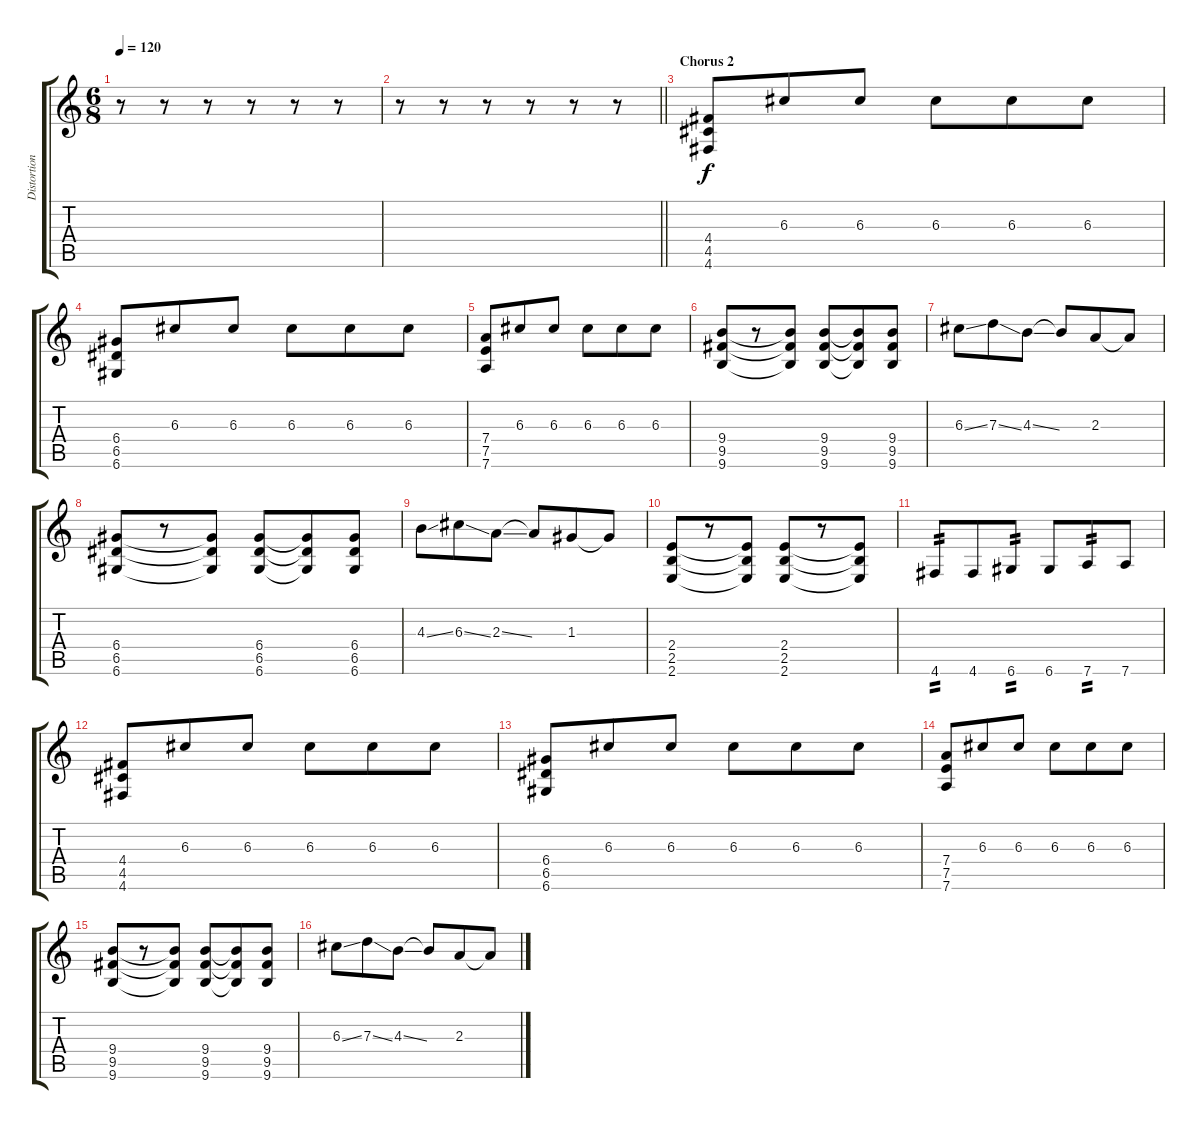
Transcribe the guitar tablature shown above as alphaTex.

\track ("Distortion" "Distortion") {instrument distortionguitar}
\staff {score tabs}
\tuning (E4 B3 G3 D3 A2 D2) {hide}
\ts (6 8)
\tempo 120
\clef g2
\ks c
r.8{dy f} r.8 r.8 r.8 r.8 r.8 |
\barLineRight lightlight
r.8 r.8 r.8 r.8 r.8 r.8 |
\section ("" "Chorus 2")
(4.4 4.5 4.6).8 6.3.8 6.3.8 6.3.8 6.3.8 6.3.8 |
(6.4 6.5 6.6).8 6.3.8 6.3.8 6.3.8 6.3.8 6.3.8 |
(7.4 7.5 7.6).8 6.3.8 6.3.8 6.3.8 6.3.8 6.3.8 |
(9.4 9.5 9.6).8 r.8 (9.4{t} 9.5{t} 9.6{t}).8 (9.4 9.5 9.6).8 (9.4{t} 9.5{t} 9.6{t}).8 (9.4 9.5 9.6).8 |
6.3{ss}.8 7.3{ss}.8 4.3{ss}.8 4.3{t}.8 2.3.8 2.3{t}.8 |
(6.4 6.5 6.6).8 r.8 (6.4{t} 6.5{t} 6.6{t}).8 (6.4 6.5 6.6).8 (6.4{t} 6.5{t} 6.6{t}).8 (6.4 6.5 6.6).8 |
4.3{ss}.8 6.3{ss}.8 2.3{ss}.8 2.3{t}.8 1.3.8 1.3{t}.8 |
(2.4 2.5 2.6).8 r.8 (2.4{t} 2.5{t} 2.6{t}).8 (2.4 2.5 2.6).8 r.8 (2.4{t} 2.5{t} 2.6{t}).8 |
4.6.8{tp 2} 4.6.8 6.6.8{tp 2} 6.6.8 7.6.8{tp 2} 7.6.8 |
(4.4 4.5 4.6).8 6.3.8 6.3.8 6.3.8 6.3.8 6.3.8 |
(6.4 6.5 6.6).8 6.3.8 6.3.8 6.3.8 6.3.8 6.3.8 |
(7.4 7.5 7.6).8 6.3.8 6.3.8 6.3.8 6.3.8 6.3.8 |
(9.4 9.5 9.6).8 r.8 (9.4{t} 9.5{t} 9.6{t}).8 (9.4 9.5 9.6).8 (9.4{t} 9.5{t} 9.6{t}).8 (9.4 9.5 9.6).8 |
6.3{ss}.8 7.3{ss}.8 4.3{ss}.8 4.3{t}.8 2.3.8 2.3{t}.8
